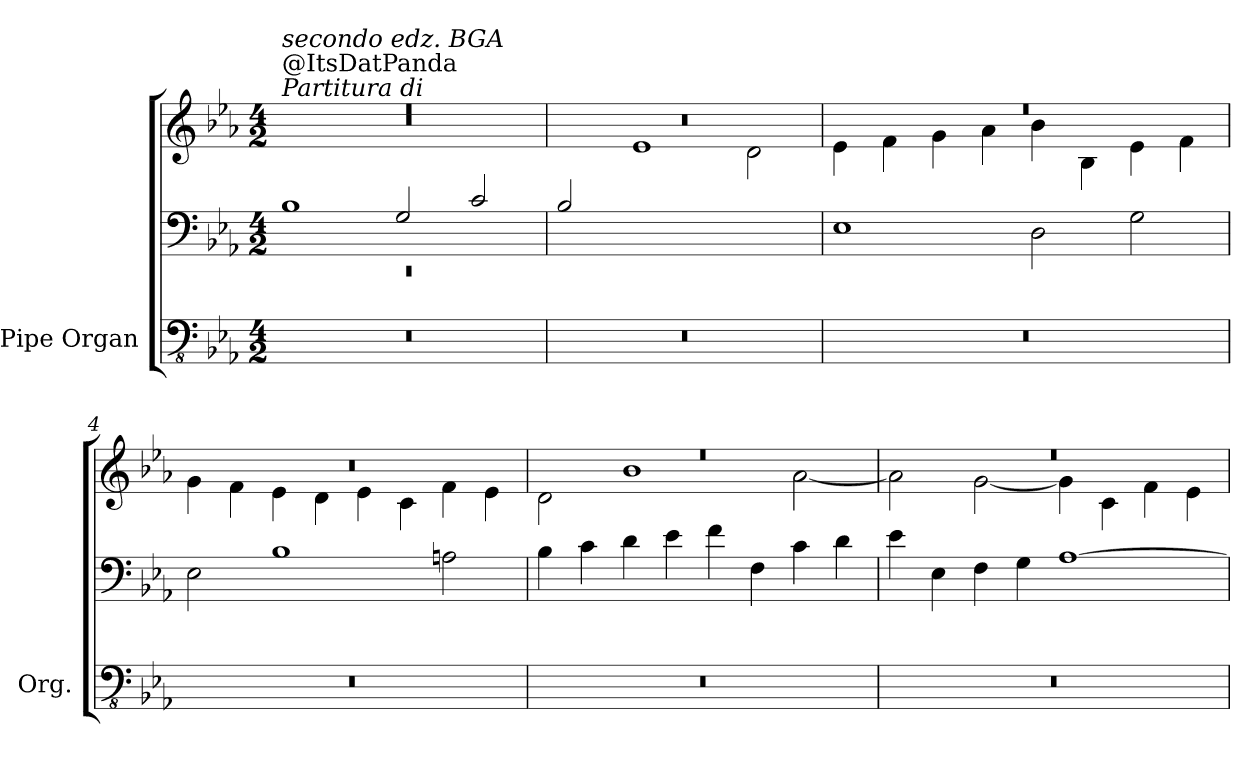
**kern	**kern	**kern
*part1	*part1	*part1
*staff3	*staff2	*staff1
*I"Pipe Organ	*	*
*I'Org.	*	*
*clefFv4	*clefF4	*clefG2
*k[b-e-a-]	*k[b-e-a-]	*k[b-e-a-]
*M4/2	*M4/2	*M4/2
*MM130	*MM130	*MM130
=1	=1	=1
*	*^	*^
!	!	!	!LO:TX:a:i:t=Partitura di	!
!	!	!	!LO:TX:a:t=@ItsDatPanda	!
!	!	!	!LO:TX:a:i:t=secondo edz. BGA	!
0r	1B-	0rEE	0r	0rdd
.	2G/	.	.	.
.	2c/	.	.	.
*	*v	*v	*	*
=2	=2	=2	=2
*	*	*	*^
0r	2B-/	0r	0rdd	2ryy
.	1.ryy	.	.	1e-
.	.	.	.	2d\
*	*	*	*v	*v
=3	=3	=3	=3
0r	1E-	0r	4e-\
.	.	.	4f\
.	.	.	4g\
.	.	.	4a-\
.	2D\	.	4b-\
.	.	.	4B-\
.	2G\	.	4e-\
.	.	.	4f\
=4	=4	=4	=4
0r	2E-\	0r	4g\
.	.	.	4f\
.	1B-	.	4e-\
.	.	.	4d\
.	.	.	4e-\
.	.	.	4c\
.	2An\	.	4f\
.	.	.	4e-\
=5	=5	=5	=5
0r	4B-\	0r	2d\
.	4c\	.	.
.	4d\	.	1b-
.	4e-\	.	.
.	4f\	.	.
.	4F\	.	.
.	4c\	.	[2a-\
.	4d\	.	.
!!LO:LB:g=z	!!
=6	=6	=6	=6
0r	4e-\	0r	2a-\]
.	4E-\	.	.
.	4F\	.	[2g\
.	4G\	.	.
.	[1A-	.	4g\]
.	.	.	4c\
.	.	.	4f\
.	.	.	4e-\
*	*	*v	*v
=	=	=
*-	*-	*-
